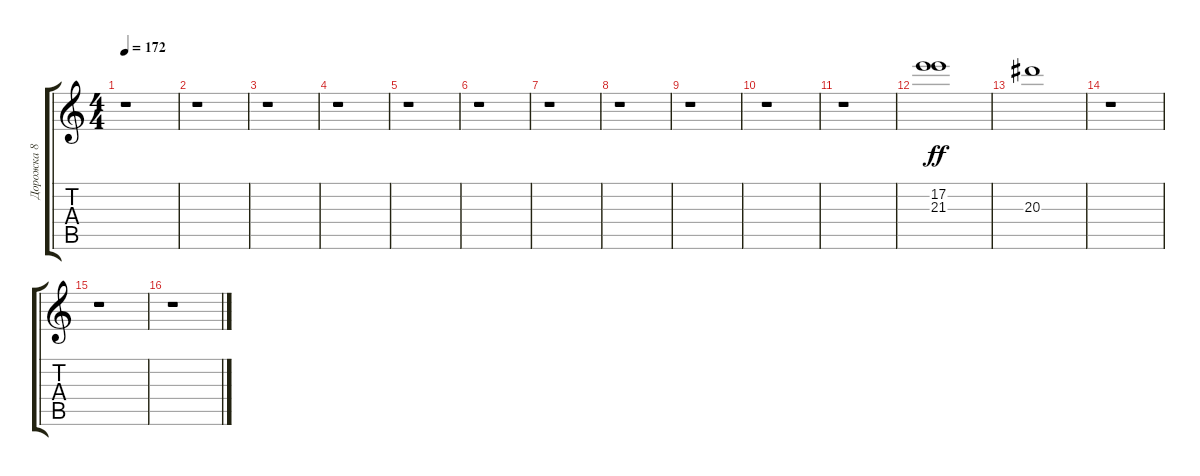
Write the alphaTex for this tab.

\track ("Дорожка 8" "Дорожка 8") {instrument overdrivenguitar}
\staff {score tabs}
\tuning (E4 B3 G3 D3 A2 E2) {hide}
\ts (4 4)
\tempo 172
\clef g2
\ks c
r.1{dy ff} |
r.1 |
r.1 |
r.1 |
r.1 |
r.1 |
r.1 |
r.1 |
r.1 |
r.1 |
r.1 |
(17.2 21.3).1 |
20.3.1 |
r.1 |
r.1 |
r.1
